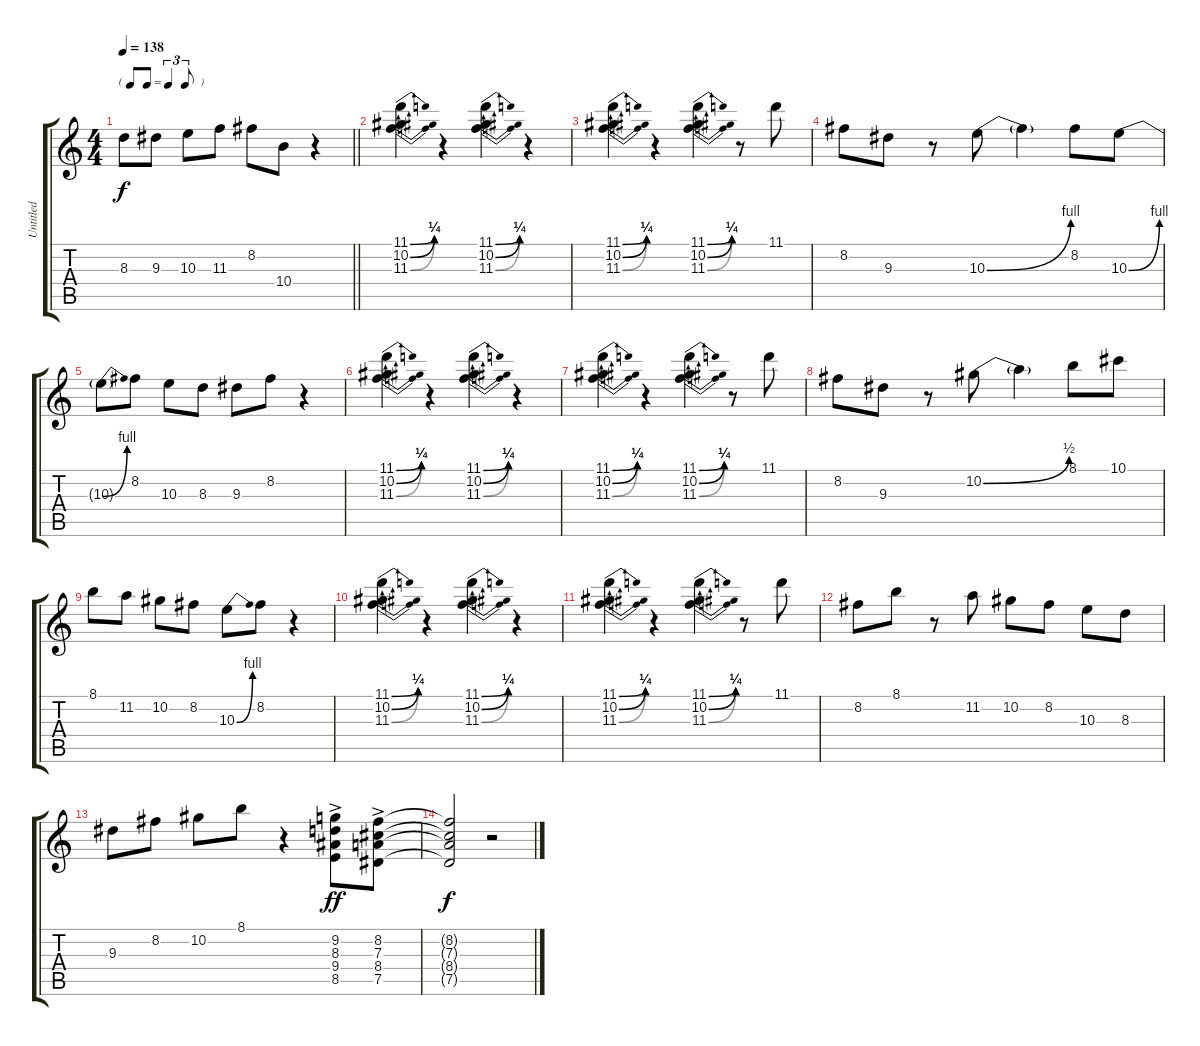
\track ("Untitled" "Untitled") {instrument acousticguitarsteel}
\staff {score tabs}
\tuning (Eb4 Bb3 Gb3 Db3 Ab2 Eb2) {hide}
\ts (4 4)
\tf triplet8th
\tempo 138
\clef g2
\barLineRight lightlight
\ks c
8.3.8{dy f} 9.3.8 10.3.8 11.3.8 8.2.8 10.4.8 r.4 |
(11.1{be (bend 0 0 60 1)} 10.2{be (bend 0 0 60 1)} 11.3{be (bend 0 0 60 1)}).4 r.4 (11.1{be (bend 0 0 60 1)} 10.2{be (bend 0 0 60 1)} 11.3{be (bend 0 0 60 1)}).4 r.4 |
(11.1{be (bend 0 0 60 1)} 10.2{be (bend 0 0 60 1)} 11.3{be (bend 0 0 60 1)}).4 r.4 (11.1{be (bend 0 0 60 1)} 10.2{be (bend 0 0 60 1)} 11.3{be (bend 0 0 60 1)}).4 r.8 11.1.8 |
8.2.8 9.3.8 r.8 10.3{be (bend 0 0 60 4)}.8 10.3{t}.4 8.2.8 10.3{be (bend 0 0 60 4)}.8 |
10.3{be (bend 0 0 60 4) t}.8 8.2.8 10.3.8 8.3.8 9.3.8 8.2.8 r.4 |
(11.1{be (bend 0 0 60 1)} 10.2{be (bend 0 0 60 1)} 11.3{be (bend 0 0 60 1)}).4 r.4 (11.1{be (bend 0 0 60 1)} 10.2{be (bend 0 0 60 1)} 11.3{be (bend 0 0 60 1)}).4 r.4 |
(11.1{be (bend 0 0 60 1)} 10.2{be (bend 0 0 60 1)} 11.3{be (bend 0 0 60 1)}).4 r.4 (11.1{be (bend 0 0 60 1)} 10.2{be (bend 0 0 60 1)} 11.3{be (bend 0 0 60 1)}).4 r.8 11.1.8 |
8.2.8 9.3.8 r.8 10.2{be (bend 0 0 60 2)}.8 10.2{t}.4 8.1.8 10.1.8 |
8.1.8 11.2.8 10.2.8 8.2.8 10.3{be (bend 0 0 60 4)}.8 8.2.8 r.4 |
(11.1{be (bend 0 0 60 1)} 10.2{be (bend 0 0 60 1)} 11.3{be (bend 0 0 60 1)}).4 r.4 (11.1{be (bend 0 0 60 1)} 10.2{be (bend 0 0 60 1)} 11.3{be (bend 0 0 60 1)}).4 r.4 |
(11.1{be (bend 0 0 60 1)} 10.2{be (bend 0 0 60 1)} 11.3{be (bend 0 0 60 1)}).4 r.4 (11.1{be (bend 0 0 60 1)} 10.2{be (bend 0 0 60 1)} 11.3{be (bend 0 0 60 1)}).4 r.8 11.1.8 |
8.2.8 8.1.8 r.8 11.2.8 10.2.8 8.2.8 10.3.8 8.3.8 |
9.3.8 8.2.8 10.2.8 8.1.8 r.4 (9.2{ac} 8.3{ac} 9.4{ac} 8.5{ac}).8{dy ff} (8.2{ac} 7.3{ac} 8.4{ac} 7.5{ac}).8 |
(8.2{t} 7.3{t} 8.4{t} 7.5{t}).2{dy f} r.2
